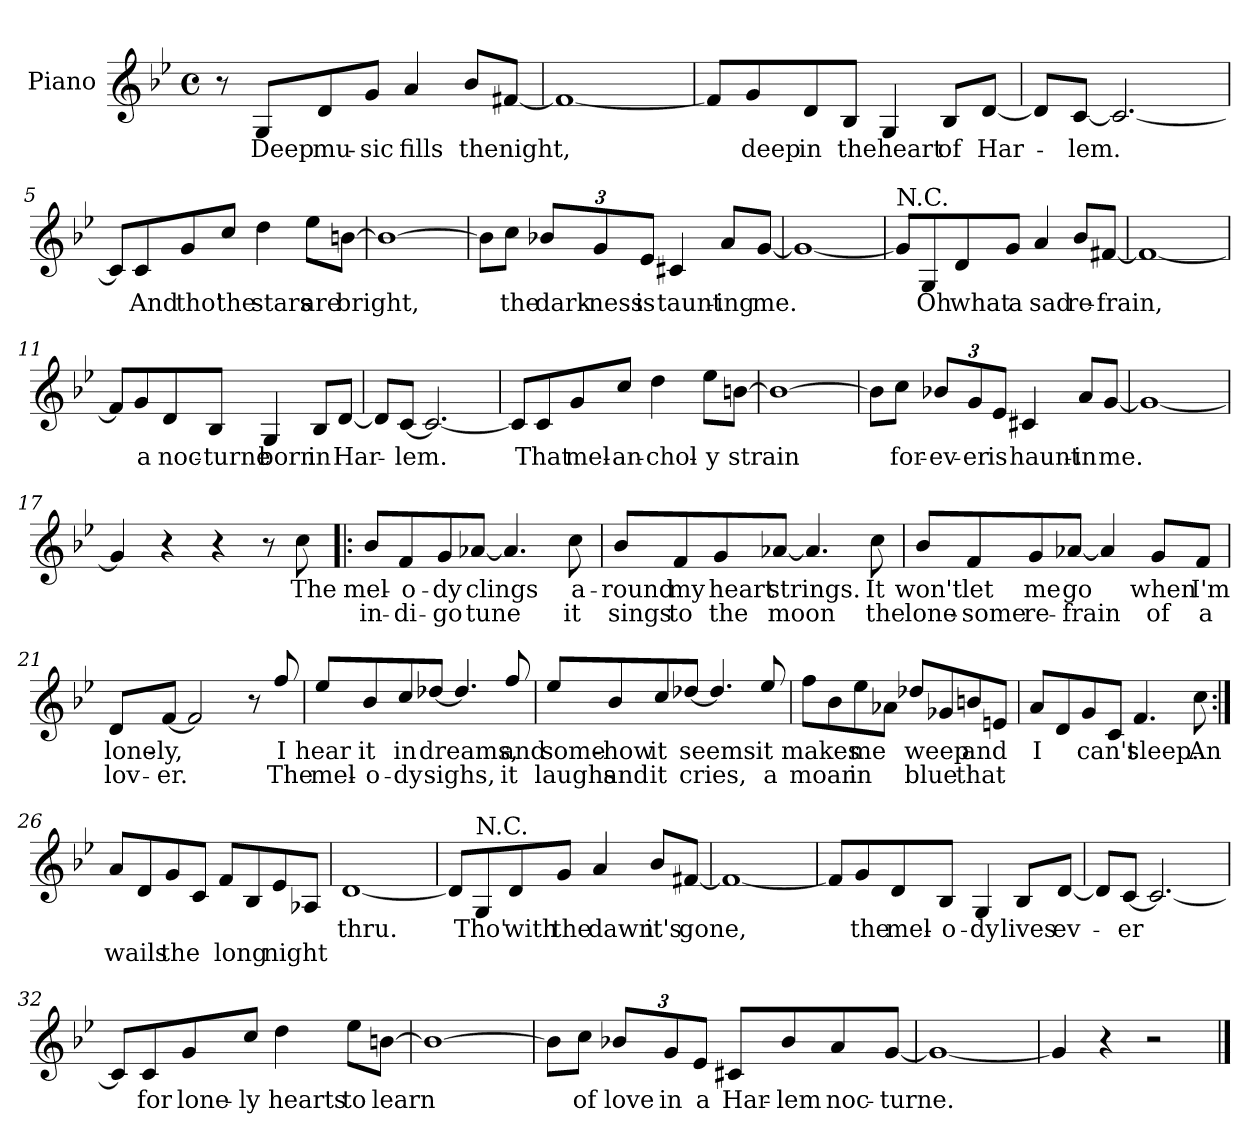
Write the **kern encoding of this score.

**kern	**text	**text
*part1	*part1	*part1
*staff1	*staff1	*staff1
*I"Piano	*	*
*I'Pno.	*	*
*clefG2	*	*
*k[b-e-]	*	*
*B-:	*	*
*M4/4	*	*
*met(c)	*	*
=1	=1	=1
8r	.	.
8G/L	Deep	.
8d/	mu-	.
8g/J	-sic	.
4a/	fills	.
8b-/L	the	.
[8f#X/J	night,	.
=2	=2	=2
1f#_	.	.
=3	=3	=3
8f#/L]	.	.
8g/	deep	.
8d/	in	.
8B-/J	the	.
4G/	heart	.
8B-/L	of	.
[8d/J	Har-	.
=4	=4	=4
8d/L]	.	.
[8c/J	-lem.	.
2.c/_	.	.
!!LO:LB:g=z
=5	=5	=5
8c/L]	.	.
8c/	And	.
8g/	tho'	.
8cc/J	the	.
4dd\	stars	.
8ee-\L	are	.
[8bn\J	bright,	.
=6	=6	=6
1b_	.	.
=7	=7	=7
8b\L]	.	.
8cc\J	the	.
*Xbrackettup	*	*
12b-X/L	dark-	.
12g/	-ness	.
12e-/J	is	.
4c#X/	taunt-	.
8a/L	-ing	.
[8g/J	me.	.
=8	=8	=8
1g_	.	.
!!LO:LB:g=z
=9	=9	=9
!LO:TX:a:t=N.C.	!	!
8g/L]	.	.
8G/	Oh	.
8d/	what	.
8g/J	a	.
4a/	sad	.
8b-/L	re-	.
[8f#X/J	-frain,	.
=10	=10	=10
1f#_	.	.
=11	=11	=11
8f#/L]	.	.
8g/	a	.
8d/	noc-	.
8B-/J	-turne	.
4G/	born	.
8B-/L	in	.
[8d/J	Har-	.
=12	=12	=12
8d/L]	.	.
[8c/J	-lem.	.
2.c/_	.	.
!!LO:LB:g=z
=13	=13	=13
8c/L]	.	.
8c/	That	.
8g/	mel-	.
8cc/J	-an-	.
4dd\	-chol-	.
8ee-\L	-y	.
[8bn\J	strain	.
=14	=14	=14
1b_	.	.
=15	=15	=15
8b\L]	.	.
8cc\J	for-	.
12b-X/L	-ev-	.
12g/	-er	.
12e-/J	is	.
4c#X/	haunt-	.
8a/L	-in	.
[8g/J	me.	.
=16	=16	=16
1g_	.	.
=17	=17	=17
4g/]	.	.
4r	.	.
4r	.	.
8r	.	.
8cc\	The	.
!!LO:LB:g=z
=18!|:	=18!|:	=18!|:
8b-/L	mel-	in-
8f/	-o-	-di-
8g/	-dy	-go
[8a-X/J	clings	tune
4.a-/]	.	.
8cc\	a-	it
=19	=19	=19
8b-/L	-round	sings
8f/	my	to
8g/	heart	the
[8a-X/J	strings.	moon
4.a-/]	.	.
8cc\	It	the
=20	=20	=20
8b-/L	won't	lone-
8f/	let	-some
8g/	me	re-
[8a-X/J	go	-frain
4a-/]	.	.
8g/L	when	of
8f/J	I'm	a
!!LO:LB:g=z
=21	=21	=21
8d/L	lone-	lov-
[8f/J	-ly,	-er.
2f/]	.	.
8r	.	.
8ff/	I	The
=22	=22	=22
8ee-/L	hear	mel-
8b-/	it	-o-
8cc/	in	-dy
[8dd-X/J	dreams,	sighs,
4.dd-/]	.	.
8ff/	and	it
=23	=23	=23
8ee-/L	some-	laughs
8b-/	-how	and
8cc/	it	it
[8dd-X/J	seems	cries,
4.dd-/]	.	.
8ee-/	it	a
!!LO:LB:g=z
=24	=24	=24
8ff\L	makes	moan
8b-\	.	.
8ee-\	me	in
8a-X\J	.	.
8dd-X/L	weep	blue
8g-X/	.	.
8bn/	and	that
8en/J	.	.
=25	=25	=25
8a/L	I	.
8d/	.	.
8g/	can't	.
8c/J	.	.
4.f/	sleep.	.
8cc\	An	.
=26:|!	=26:|!	=26:|!
8a/L	.	wails
8d/	.	.
8g/	.	the
8c/J	.	.
8f/L	.	long
8B-/	.	.
8e-/	.	night
8A-X/J	.	.
!!LO:LB:g=z
=27	=27	=27
[1d	thru.	.
=28	=28	=28
8d/L]	.	.
!LO:TX:a:t=N.C.	!	!
8G/	Tho'	.
8d/	with	.
8g/J	the	.
4a/	dawn	.
8b-/L	it's	.
[8f#X/J	gone,	.
=29	=29	=29
1f#_	.	.
=30	=30	=30
8f#/L]	.	.
8g/	the	.
8d/	mel-	.
8B-/J	-o-	.
4G/	-dy	.
8B-/L	lives	.
[8d/J	ev-	.
=31	=31	=31
8d/L]	.	.
[8c/J	-er	.
2.c/_	.	.
!!LO:LB:g=z
=32	=32	=32
8c/L]	.	.
8c/	for	.
8g/	lone-	.
8cc/J	-ly	.
4dd\	hearts	.
8ee-\L	to	.
[8bn\J	learn	.
=33	=33	=33
1b_	.	.
=34	=34	=34
8b\L]	.	.
8cc\J	of	.
12b-X/L	love	.
12g/	in	.
12e-/J	a	.
8c#X/L	Har-	.
8b-/	-lem	.
8a/	noc-	.
[8g/J	-turne.	.
=35	=35	=35
1g_	.	.
=36	=36	=36
4g/]	.	.
4r	.	.
2r	.	.
==	==	==
*-	*-	*-
